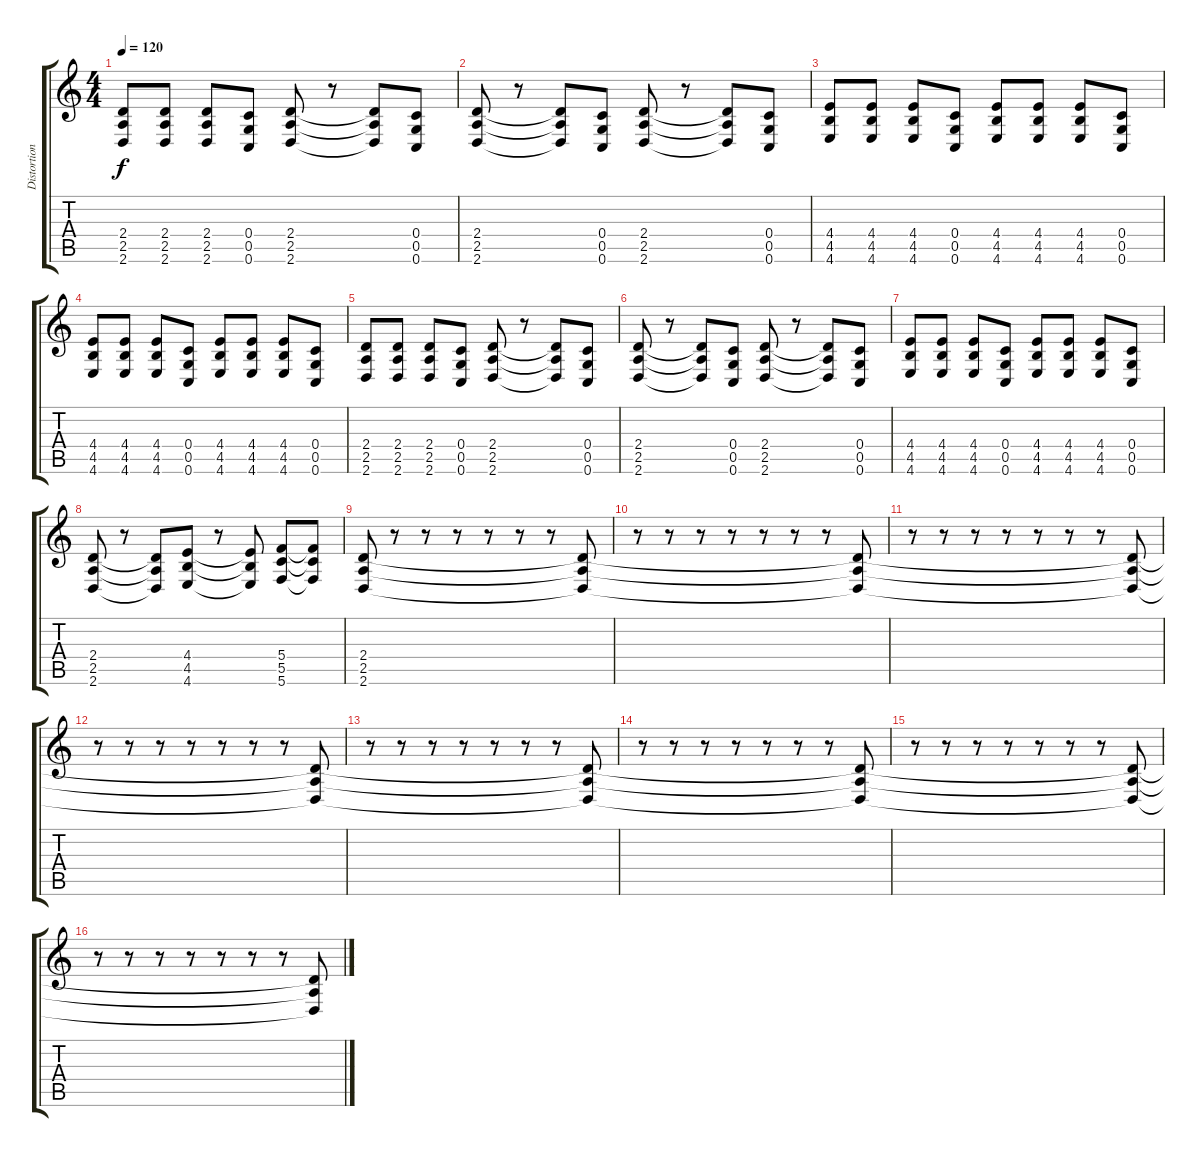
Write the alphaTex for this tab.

\track ("Distortion" "Distortion") {instrument distortionguitar}
\staff {score tabs}
\tuning (D4 A3 F3 C3 G2 C2) {hide}
\ts (4 4)
\tempo 120
\clef g2
\ks c
(2.4 2.5 2.6).8{dy f} (2.4 2.5 2.6).8 (2.4 2.5 2.6).8 (0.4 0.5 0.6).8 (2.4 2.5 2.6).8 r.8 (2.4{t} 2.5{t} 2.6{t}).8 (0.4 0.5 0.6).8 |
(2.4 2.5 2.6).8 r.8 (2.4{t} 2.5{t} 2.6{t}).8 (0.4 0.5 0.6).8 (2.4 2.5 2.6).8 r.8 (2.4{t} 2.5{t} 2.6{t}).8 (0.4 0.5 0.6).8 |
(4.4 4.5 4.6).8 (4.4 4.5 4.6).8 (4.4 4.5 4.6).8 (0.4 0.5 0.6).8 (4.4 4.5 4.6).8 (4.4 4.5 4.6).8 (4.4 4.5 4.6).8 (0.4 0.5 0.6).8 |
(4.4 4.5 4.6).8 (4.4 4.5 4.6).8 (4.4 4.5 4.6).8 (0.4 0.5 0.6).8 (4.4 4.5 4.6).8 (4.4 4.5 4.6).8 (4.4 4.5 4.6).8 (0.4 0.5 0.6).8 |
(2.4 2.5 2.6).8 (2.4 2.5 2.6).8 (2.4 2.5 2.6).8 (0.4 0.5 0.6).8 (2.4 2.5 2.6).8 r.8 (2.4{t} 2.5{t} 2.6{t}).8 (0.4 0.5 0.6).8 |
(2.4 2.5 2.6).8 r.8 (2.4{t} 2.5{t} 2.6{t}).8 (0.4 0.5 0.6).8 (2.4 2.5 2.6).8 r.8 (2.4{t} 2.5{t} 2.6{t}).8 (0.4 0.5 0.6).8 |
(4.4 4.5 4.6).8 (4.4 4.5 4.6).8 (4.4 4.5 4.6).8 (0.4 0.5 0.6).8 (4.4 4.5 4.6).8 (4.4 4.5 4.6).8 (4.4 4.5 4.6).8 (0.4 0.5 0.6).8 |
(2.4 2.5 2.6).8 r.8 (2.4{t} 2.5{t} 2.6{t}).8 (4.4 4.5 4.6).8 r.8 (4.4{t} 4.5{t} 4.6{t}).8 (5.4 5.5 5.6).8 (5.4{t} 5.5{t} 5.6{t}).8 |
(2.4 2.5 2.6).8 r.8 r.8 r.8 r.8 r.8 r.8 (2.4{t} 2.5{t} 2.6{t}).8 |
r.8 r.8 r.8 r.8 r.8 r.8 r.8 (2.4{t} 2.5{t} 2.6{t}).8 |
r.8 r.8 r.8 r.8 r.8 r.8 r.8 (2.4{t} 2.5{t} 2.6{t}).8 |
r.8 r.8 r.8 r.8 r.8 r.8 r.8 (2.4{t} 2.5{t} 2.6{t}).8 |
r.8 r.8 r.8 r.8 r.8 r.8 r.8 (2.4{t} 2.5{t} 2.6{t}).8 |
r.8 r.8 r.8 r.8 r.8 r.8 r.8 (2.4{t} 2.5{t} 2.6{t}).8 |
r.8 r.8 r.8 r.8 r.8 r.8 r.8 (2.4{t} 2.5{t} 2.6{t}).8 |
r.8 r.8 r.8 r.8 r.8 r.8 r.8 (2.4{t} 2.5{t} 2.6{t}).8
